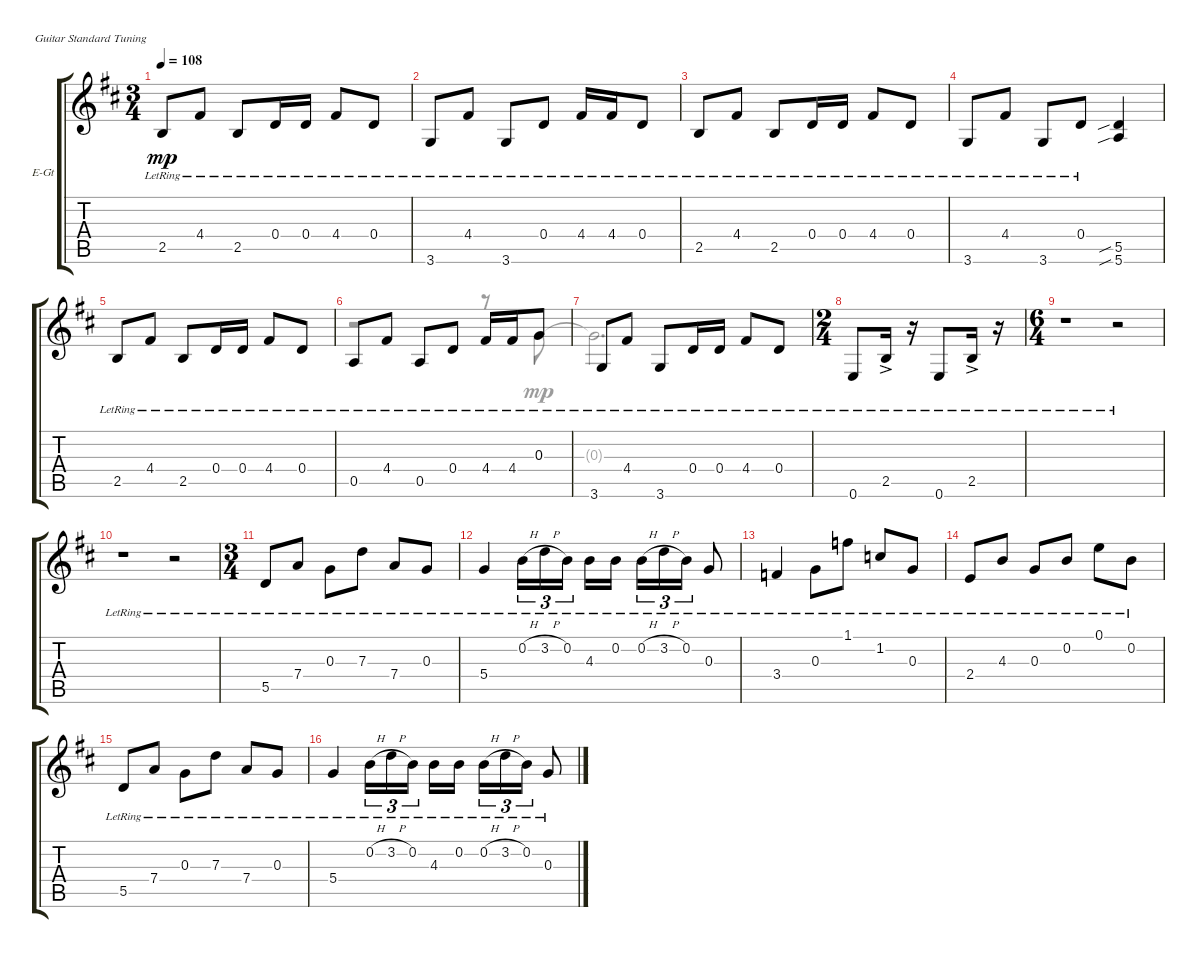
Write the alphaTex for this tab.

\bracketExtendMode groupsimilarinstruments
\firstSystemTrackNameOrientation horizontal
\otherSystemsTrackNameOrientation horizontal
\track ("Gtr 3" "E-Gt") {instrument electricguitarclean}
\staff {score tabs}
\tuning (E4 B3 G3 D3 A2 E2)
\voice
\ts (3 4)
\beaming (8 2 2 2)
\tempo 108
\clef g2
\scale
0.906684
\ks d
2.5{lr}.8{dy mp} 4.4{lr}.8 2.5{lr}.8 0.4{lr}.16 0.4{lr}.16 4.4{lr}.8 0.4{lr}.8 |
\scale
1.06305 3.6{lr}.8 4.4{lr}.8 3.6{lr}.8 0.4{lr}.8 4.4{lr}.16 4.4{lr}.16 0.4{lr}.8 |
\scale
0.936948 2.5{lr}.8 4.4{lr}.8 2.5{lr}.8 0.4{lr}.16 0.4{lr}.16 4.4{lr}.8 0.4{lr}.8 |
\scale
1.06305 3.6{lr}.8 4.4{lr}.8 3.6{lr}.8 0.4{lr}.8 (5.5{sib} 5.6{sib}).4 |
\scale
0.936948 2.5{lr}.8 4.4{lr}.8 2.5{lr}.8 0.4{lr}.16 0.4{lr}.16 4.4{lr}.8 0.4{lr}.8 |
\scale
1.06305 0.5{lr}.8 4.4{lr}.8 0.5{lr}.8 0.4{lr}.8 4.4{lr}.16 4.4{lr}.16 0.3{lr}.8 |
\scale
0.936948 3.6{lr}.8 4.4{lr}.8 3.6{lr}.8 0.4{lr}.16 0.4{lr}.16 4.4{lr}.8 0.4{lr}.8 |
\ts (2 4)
\beaming (8 2 2 2)
\scale
1.09332 0.6{lr}.8 2.5{ac lr}.16 r.16 0.6{lr}.8 2.5{ac lr}.16 r.16 |
\ts (6 4)
\beaming (8 2 2 2)
\scale
0.906684 r.1 r.2 |
\scale
1.06305 r.1 r.2 |
\ts (3 4)
\beaming (8 2 2 2)
\scale
0.936948 5.5{lr}.8 7.4{lr}.8 0.3{lr}.8 7.3{lr}.8 7.4{lr}.8 0.3{lr}.8 |
\scale
1.06305 5.4{lr}.4 0.2{h lr}.16{tu (3 2)} 3.2{h lr}.16{tu (3 2)} 0.2{lr}.16{tu (3 2)} 4.3{lr}.16 0.2{lr}.16 0.2{h lr}.16{tu (3 2)} 3.2{h lr}.16{tu (3 2)} 0.2{lr}.16{tu (3 2)} 0.3{lr}.8 |
\scale
0.936948 3.4{lr}.4 0.3{lr}.8 1.1{lr}.8 1.2{lr}.8 0.3{lr}.8 |
\scale
1.06305 2.4{lr}.8 4.3{lr}.8 0.3{lr}.8 0.2{lr}.8 0.1{lr}.8 0.2{lr}.8 |
\scale
0.936948 5.5{lr}.8 7.4{lr}.8 0.3{lr}.8 7.3{lr}.8 7.4{lr}.8 0.3{lr}.8 |
\scale
1.06305 5.4{lr}.4 0.2{h lr}.16{tu (3 2)} 3.2{h lr}.16{tu (3 2)} 0.2{lr}.16{tu (3 2)} 4.3{lr}.16 0.2{lr}.16 0.2{h lr}.16{tu (3 2)} 3.2{h lr}.16{tu (3 2)} 0.2{lr}.16{tu (3 2)} 0.3{lr}.8
\voice
\clef g2
\ottava regular
\simile none
\scale
0.906684
\ks d
|
\scale
1.06305 |
\scale
0.936948 |
\scale
1.06305 |
\scale
0.936948 |
\scale
1.06305 r.2 r.8 0.3.8 |
\scale
0.936948 0.3{t}.2{d} |
\scale
1.09332 |
\scale
0.906684 |
\scale
1.06305 |
\scale
0.936948 |
\scale
1.06305 |
\scale
0.936948 |
\scale
1.06305 |
\scale
0.936948 |
\scale
1.06305
